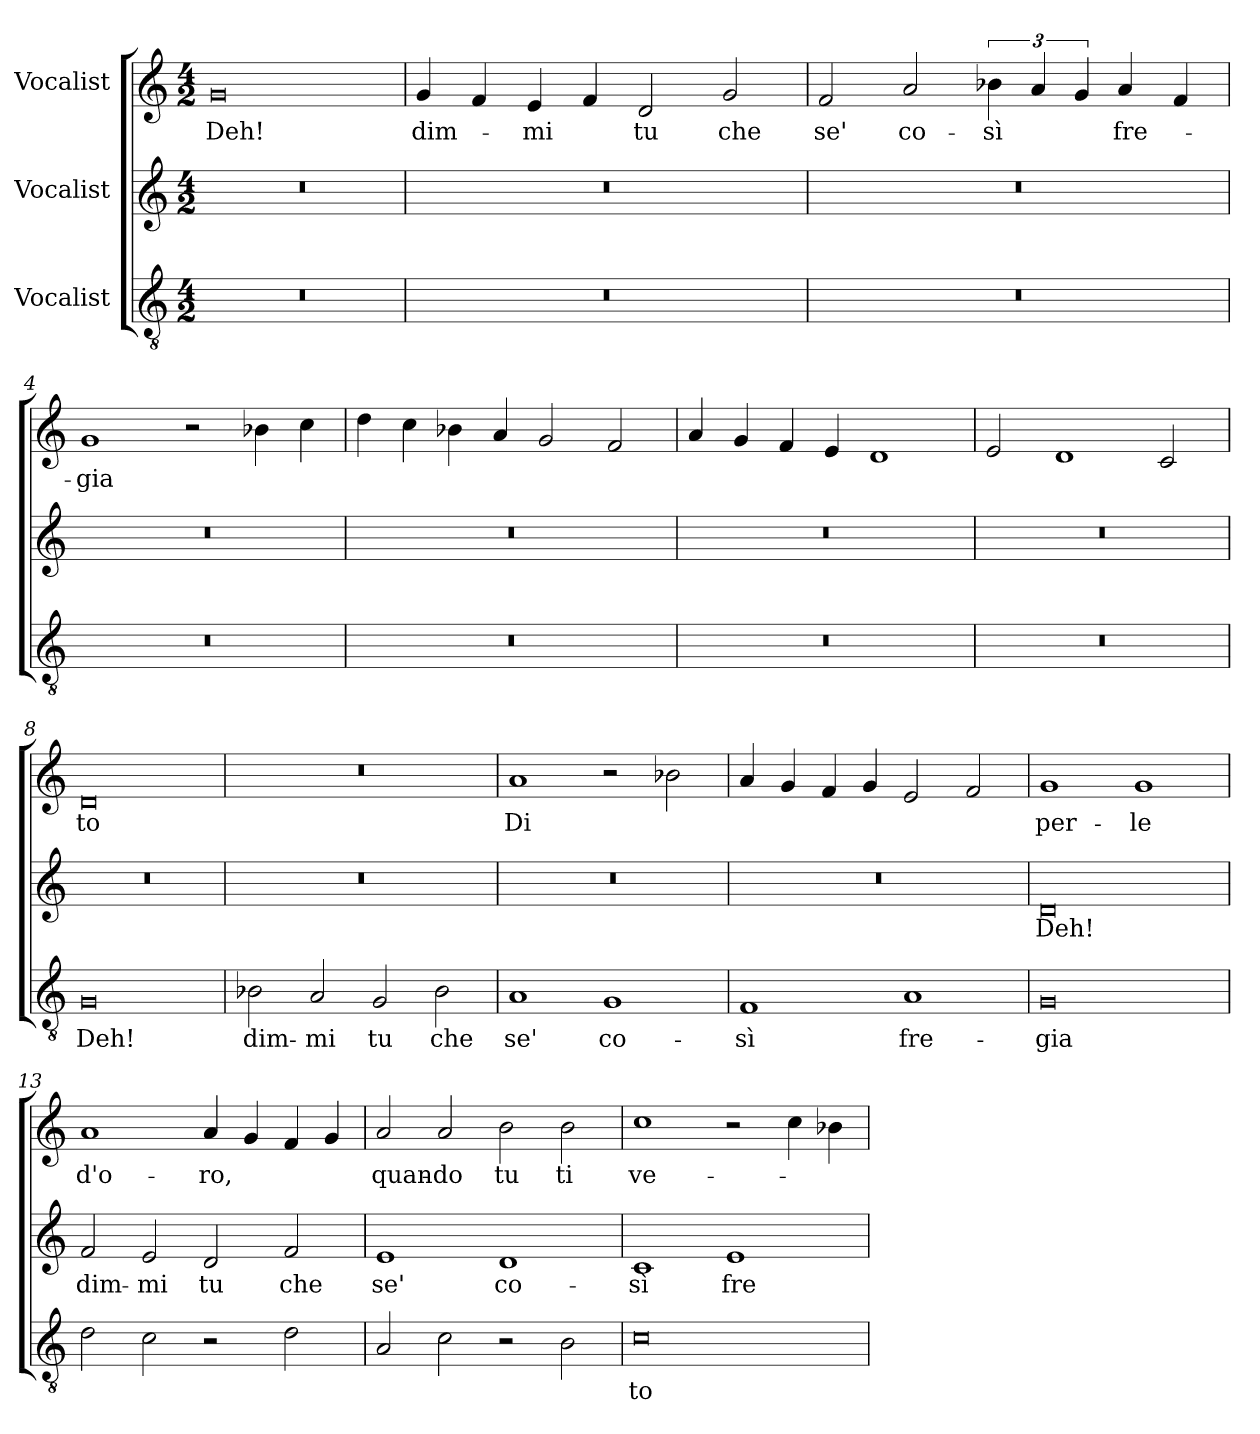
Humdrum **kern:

**kern	**text	**kern	**text	**kern	**text
*part3	*part3	*part2	*part2	*part1	*part1
*staff3	*staff3	*staff2	*staff2	*staff1	*staff1
*I"Vocalist	*	*I"Vocalist	*	*I"Vocalist	*
*clefGv2	*	*clefG2	*	*clefG2	*
*k[]	*	*k[]	*	*k[]	*
*M4/2	*	*M4/2	*	*M4/2	*
*MM240	*	*MM240	*	*MM240	*
=1	=1	=1	=1	=1	=1
0r	.	0r	.	0g	Deh!
=2	=2	=2	=2	=2	=2
0r	.	0r	.	4g/	dim-
.	.	.	.	4f/	.
.	.	.	.	4e/	-mi
.	.	.	.	4f/	.
.	.	.	.	2d/	tu
.	.	.	.	2g/	che
=3	=3	=3	=3	=3	=3
0r	.	0r	.	2f/	se'
.	.	.	.	2a/	co-
.	.	.	.	6b-X\	-sì
.	.	.	.	6a/	.
.	.	.	.	6g/	.
.	.	.	.	4a/	fre-
.	.	.	.	4f/	.
=4	=4	=4	=4	=4	=4
0r	.	0r	.	1g	gia
.	.	.	.	2r	.
.	.	.	.	4b-X\	.
.	.	.	.	4cc\	.
=5	=5	=5	=5	=5	=5
0r	.	0r	.	4dd\	.
.	.	.	.	4cc\	.
.	.	.	.	4b-X\	.
.	.	.	.	4a/	.
.	.	.	.	2g/	.
.	.	.	.	2f/	.
=6	=6	=6	=6	=6	=6
0r	.	0r	.	4a/	.
.	.	.	.	4g/	.
.	.	.	.	4f/	.
.	.	.	.	4e/	.
.	.	.	.	1d	.
=7	=7	=7	=7	=7	=7
0r	.	0r	.	2e/	.
.	.	.	.	1d	.
.	.	.	.	2c/	.
=8	=8	=8	=8	=8	=8
0G	Deh!	0r	.	0d	-to
=9	=9	=9	=9	=9	=9
2B-X\	dim-	0r	.	0r	.
2A/	-mi	.	.	.	.
2G/	tu	.	.	.	.
2B-\	che	.	.	.	.
=10	=10	=10	=10	=10	=10
1A	se'	0r	.	1a	Di
1G	co-	.	.	2r	.
.	.	.	.	2b-X\	.
=11	=11	=11	=11	=11	=11
1F	-sì	0r	.	4a/	.
.	.	.	.	4g/	.
.	.	.	.	4f/	.
.	.	.	.	4g/	.
1A	fre-	.	.	2e/	.
.	.	.	.	2f/	.
=12	=12	=12	=12	=12	=12
0G	gia	0d	Deh!	1g	per-
.	.	.	.	1g	-le
=13	=13	=13	=13	=13	=13
2d\	.	2f/	dim-	1a	d'o-
2c\	.	2e/	-mi	.	.
2r	.	2d/	tu	4a/	-ro,
.	.	.	.	4g/	.
2d\	.	2f/	che	4f/	.
.	.	.	.	4g/	.
=14	=14	=14	=14	=14	=14
2A/	.	1e	se'	2a/	quan-
2c\	.	.	.	2a/	-do
2r	.	1d	co-	2b\	tu
2B\	.	.	.	2b\	ti
=15	=15	=15	=15	=15	=15
0c	-to	1c	-sì	1cc	ve-
.	.	1e	fre-	2r	.
.	.	.	.	4cc\	.
.	.	.	.	4b-X\	.
=	=	=	=	=	=
*-	*-	*-	*-	*-	*-
